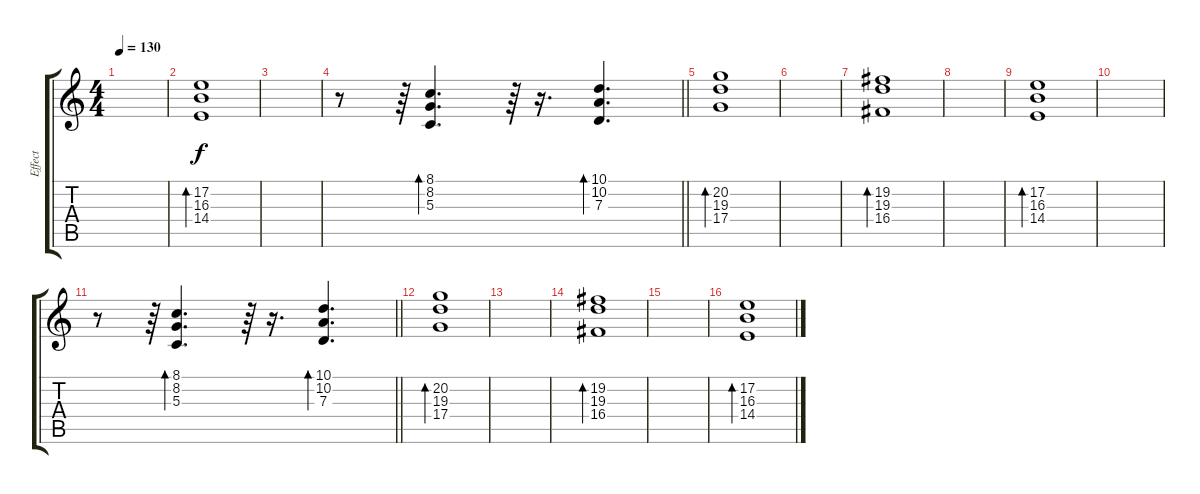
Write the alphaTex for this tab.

\track ("Effect" "Effect") {instrument pad1newage}
\staff {score tabs}
\tuning (E4 B3 G3 D3 A2 E2) {hide}
\ts (4 4)
\tempo 130
\clef g2
\ks c
|
(17.2 16.3 14.4).1{bd 480} |
|
\barLineRight lightlight
r.8 r.64 (8.1 8.2 5.3).4{d bd 480} r.64 r.16{d} (10.1 10.2 7.3).4{d bd 480} |
(20.2 19.3 17.4).1{bd 480} |
|
(19.2 19.3 16.4).1{bd 480} |
|
(17.2 16.3 14.4).1{bd 480} |
|
\barLineRight lightlight
r.8 r.64 (8.1 8.2 5.3).4{d bd 480} r.64 r.16{d} (10.1 10.2 7.3).4{d bd 480} |
(20.2 19.3 17.4).1{bd 480} |
|
(19.2 19.3 16.4).1{bd 480} |
|
(17.2 16.3 14.4).1{bd 480}
